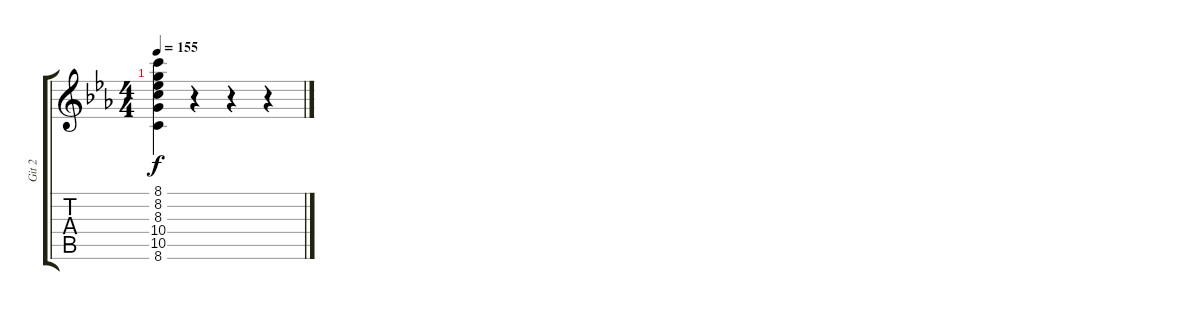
\track ("Git 2" "Git 2") {instrument distortionguitar}
\staff {score tabs}
\tuning (E4 B3 G3 D3 A2 E2) {hide}
\ts (4 4)
\tempo 155
\clef g2
\ks eb
(8.1 8.2 8.3 10.4 10.5 8.6).4{dy f} r.4 r.4 r.4
